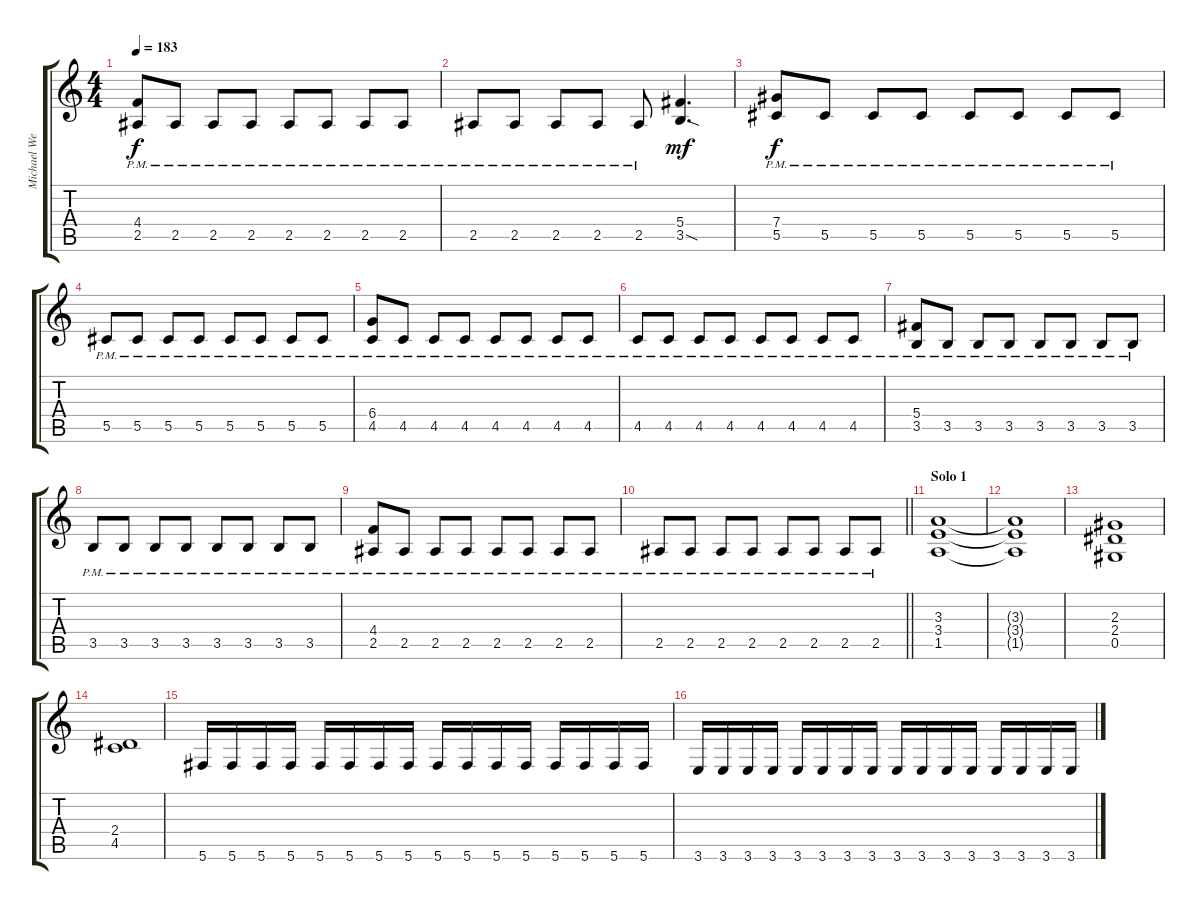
\track ("Michael Weikath" "Michael We") {instrument distortionguitar}
\staff {score tabs}
\tuning (Eb4 Bb3 Gb3 Db3 Ab2 Db2) {hide}
\ts (4 4)
\tempo 183
\clef g2
\ks c
(4.4{pm} 2.5{pm}).8{dy f} 2.5{pm}.8 2.5{pm}.8 2.5{pm}.8 2.5{pm}.8 2.5{pm}.8 2.5{pm}.8 2.5{pm}.8 |
2.5{pm}.8 2.5{pm}.8 2.5{pm}.8 2.5{pm}.8 2.5{pm}.8 (5.4 3.5{sod}).4{d dy mf} |
(7.4{pm} 5.5{pm}).8{dy f} 5.5{pm}.8 5.5{pm}.8 5.5{pm}.8 5.5{pm}.8 5.5{pm}.8 5.5{pm}.8 5.5{pm}.8 |
5.5{pm}.8 5.5{pm}.8 5.5{pm}.8 5.5{pm}.8 5.5{pm}.8 5.5{pm}.8 5.5{pm}.8 5.5{pm}.8 |
(6.4{pm} 4.5{pm}).8 4.5{pm}.8 4.5{pm}.8 4.5{pm}.8 4.5{pm}.8 4.5{pm}.8 4.5{pm}.8 4.5{pm}.8 |
4.5{pm}.8 4.5{pm}.8 4.5{pm}.8 4.5{pm}.8 4.5{pm}.8 4.5{pm}.8 4.5{pm}.8 4.5{pm}.8 |
(5.4{pm} 3.5{pm}).8 3.5{pm}.8 3.5{pm}.8 3.5{pm}.8 3.5{pm}.8 3.5{pm}.8 3.5{pm}.8 3.5{pm}.8 |
3.5{pm}.8 3.5{pm}.8 3.5{pm}.8 3.5{pm}.8 3.5{pm}.8 3.5{pm}.8 3.5{pm}.8 3.5{pm}.8 |
(4.4{pm} 2.5{pm}).8 2.5{pm}.8 2.5{pm}.8 2.5{pm}.8 2.5{pm}.8 2.5{pm}.8 2.5{pm}.8 2.5{pm}.8 |
\barLineRight lightlight
2.5{pm}.8 2.5{pm}.8 2.5{pm}.8 2.5{pm}.8 2.5{pm}.8 2.5{pm}.8 2.5{pm}.8 2.5{pm}.8 |
\section ("" "Solo 1")
(3.3 3.4 1.5).1{volume 13} |
(3.3{t} 3.4{t} 1.5{t}).1 |
(2.3 2.4 0.5).1 |
(2.4 4.5).1 |
5.6.16{volume 14} 5.6.16 5.6.16 5.6.16 5.6.16 5.6.16 5.6.16 5.6.16 5.6.16 5.6.16 5.6.16 5.6.16 5.6.16 5.6.16 5.6.16 5.6.16 |
3.6.16 3.6.16 3.6.16 3.6.16 3.6.16 3.6.16 3.6.16 3.6.16 3.6.16 3.6.16 3.6.16 3.6.16 3.6.16 3.6.16 3.6.16 3.6.16
